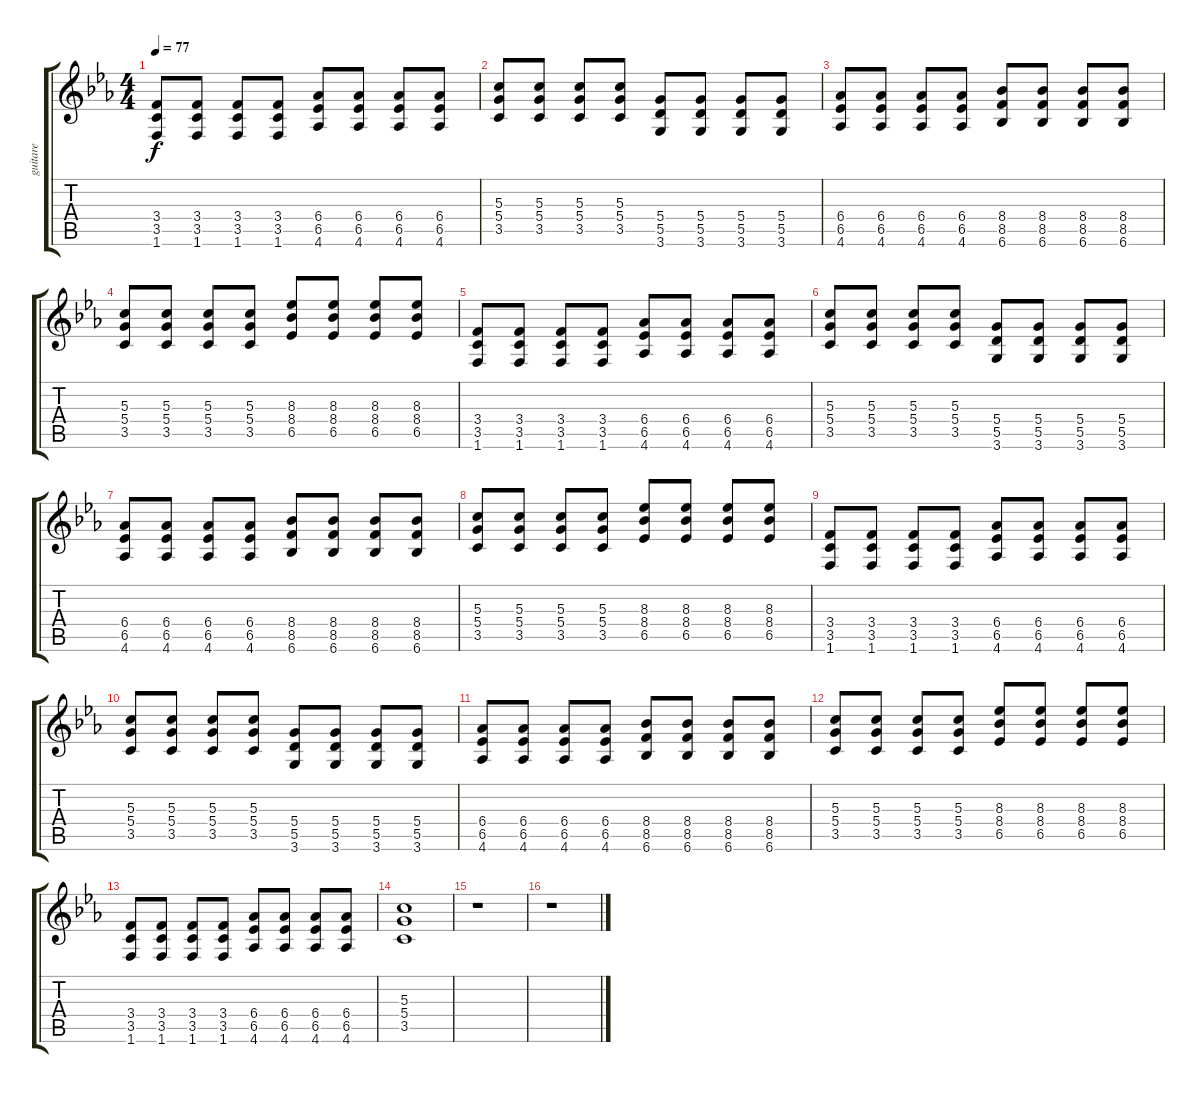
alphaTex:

\track ("guitare" "guitare") {instrument electricguitarclean}
\staff {score tabs}
\tuning (E4 B3 G3 D3 A2 E2) {hide}
\ts (4 4)
\tempo 77
\clef g2
\ks cminor
(3.4 3.5 1.6).8{dy f} (3.4 3.5 1.6).8 (3.4 3.5 1.6).8 (3.4 3.5 1.6).8 (6.4 6.5 4.6).8 (6.4 6.5 4.6).8 (6.4 6.5 4.6).8 (6.4 6.5 4.6).8 |
(5.3 5.4 3.5).8 (5.3 5.4 3.5).8 (5.3 5.4 3.5).8 (5.3 5.4 3.5).8 (5.4 5.5 3.6).8 (5.4 5.5 3.6).8 (5.4 5.5 3.6).8 (5.4 5.5 3.6).8 |
(6.4 6.5 4.6).8 (6.4 6.5 4.6).8 (6.4 6.5 4.6).8 (6.4 6.5 4.6).8 (8.4 8.5 6.6).8 (8.4 8.5 6.6).8 (8.4 8.5 6.6).8 (8.4 8.5 6.6).8 |
(5.3 5.4 3.5).8 (5.3 5.4 3.5).8 (5.3 5.4 3.5).8 (5.3 5.4 3.5).8 (8.3 8.4 6.5).8 (8.3 8.4 6.5).8 (8.3 8.4 6.5).8 (8.3 8.4 6.5).8 |
(3.4 3.5 1.6).8 (3.4 3.5 1.6).8 (3.4 3.5 1.6).8 (3.4 3.5 1.6).8 (6.4 6.5 4.6).8 (6.4 6.5 4.6).8 (6.4 6.5 4.6).8 (6.4 6.5 4.6).8 |
(5.3 5.4 3.5).8 (5.3 5.4 3.5).8 (5.3 5.4 3.5).8 (5.3 5.4 3.5).8 (5.4 5.5 3.6).8 (5.4 5.5 3.6).8 (5.4 5.5 3.6).8 (5.4 5.5 3.6).8 |
(6.4 6.5 4.6).8 (6.4 6.5 4.6).8 (6.4 6.5 4.6).8 (6.4 6.5 4.6).8 (8.4 8.5 6.6).8 (8.4 8.5 6.6).8 (8.4 8.5 6.6).8 (8.4 8.5 6.6).8 |
(5.3 5.4 3.5).8 (5.3 5.4 3.5).8 (5.3 5.4 3.5).8 (5.3 5.4 3.5).8 (8.3 8.4 6.5).8 (8.3 8.4 6.5).8 (8.3 8.4 6.5).8 (8.3 8.4 6.5).8 |
(3.4 3.5 1.6).8 (3.4 3.5 1.6).8 (3.4 3.5 1.6).8 (3.4 3.5 1.6).8 (6.4 6.5 4.6).8 (6.4 6.5 4.6).8 (6.4 6.5 4.6).8 (6.4 6.5 4.6).8 |
(5.3 5.4 3.5).8 (5.3 5.4 3.5).8 (5.3 5.4 3.5).8 (5.3 5.4 3.5).8 (5.4 5.5 3.6).8 (5.4 5.5 3.6).8 (5.4 5.5 3.6).8 (5.4 5.5 3.6).8 |
(6.4 6.5 4.6).8 (6.4 6.5 4.6).8 (6.4 6.5 4.6).8 (6.4 6.5 4.6).8 (8.4 8.5 6.6).8 (8.4 8.5 6.6).8 (8.4 8.5 6.6).8 (8.4 8.5 6.6).8 |
(5.3 5.4 3.5).8 (5.3 5.4 3.5).8 (5.3 5.4 3.5).8 (5.3 5.4 3.5).8 (8.3 8.4 6.5).8 (8.3 8.4 6.5).8 (8.3 8.4 6.5).8 (8.3 8.4 6.5).8 |
(3.4 3.5 1.6).8 (3.4 3.5 1.6).8 (3.4 3.5 1.6).8 (3.4 3.5 1.6).8 (6.4 6.5 4.6).8 (6.4 6.5 4.6).8 (6.4 6.5 4.6).8 (6.4 6.5 4.6).8 |
(5.3 5.4 3.5).1 |
r.1 |
r.1
